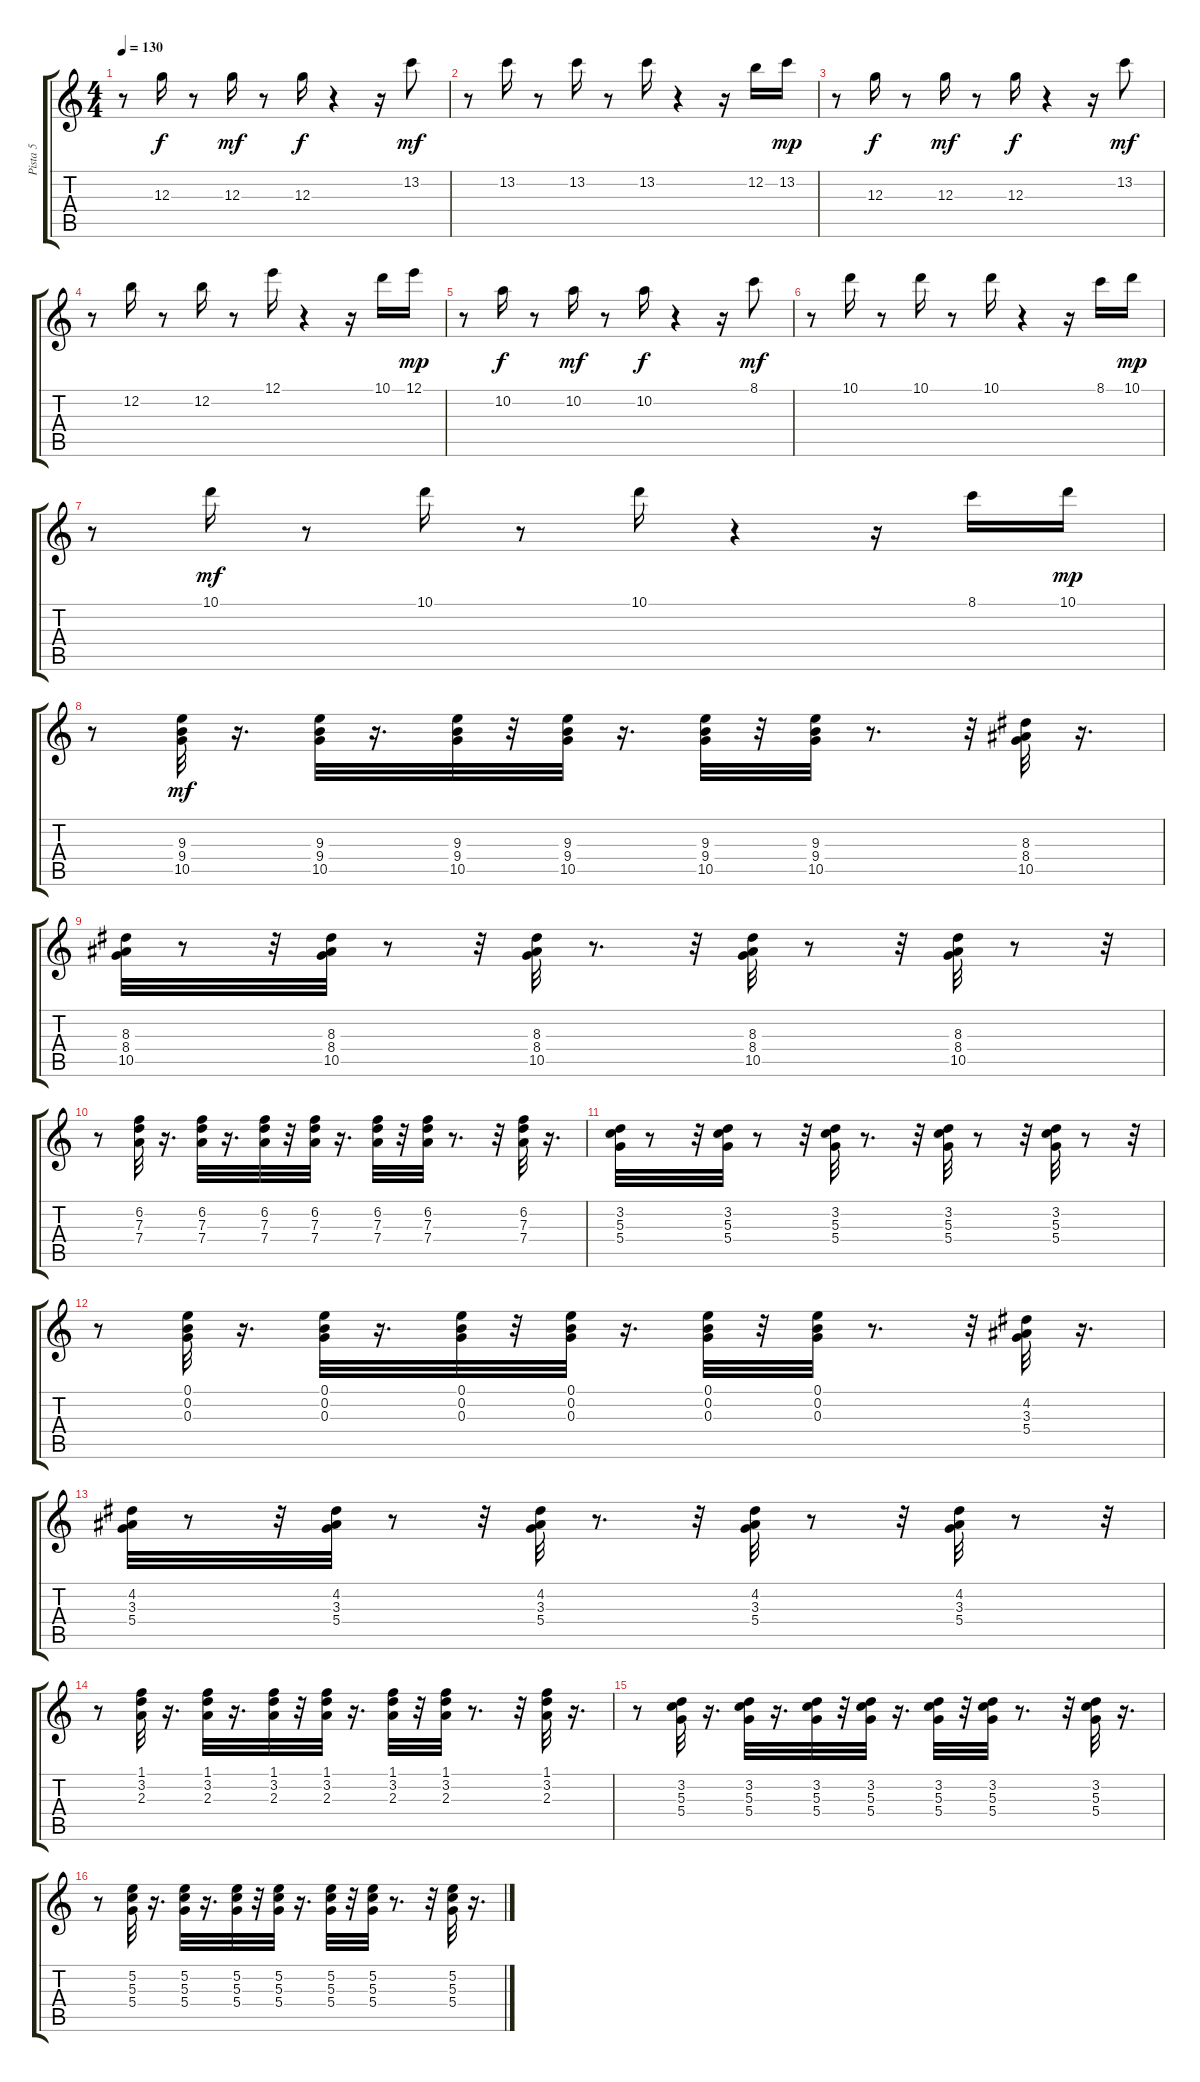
\track ("Pista 5" "Pista 5") {instrument electricguitarmuted}
\staff {score tabs}
\tuning (E4 B3 G3 D3 A2 E2) {hide}
\ts (4 4)
\tempo 130
\clef g2
\ks c
r.8{dy mp} 12.3.16{dy f} r.8 12.3.16{dy mf} r.8 12.3.16{dy f} r.4 r.16 13.2.8{dy mf} |
r.8 13.2.16 r.8 13.2.16 r.8 13.2.16 r.4 r.16 12.2.16 13.2.16{dy mp} |
r.8 12.3.16{dy f} r.8 12.3.16{dy mf} r.8 12.3.16{dy f} r.4 r.16 13.2.8{dy mf} |
r.8 12.2.16 r.8 12.2.16 r.8 12.1.16 r.4 r.16 10.1.16 12.1.16{dy mp} |
r.8 10.2.16{dy f} r.8 10.2.16{dy mf} r.8 10.2.16{dy f} r.4 r.16 8.1.8{dy mf} |
r.8 10.1.16 r.8 10.1.16 r.8 10.1.16 r.4 r.16 8.1.16 10.1.16{dy mp} |
r.8 10.1.16{dy mf} r.8 10.1.16 r.8 10.1.16 r.4 r.16 8.1.16 10.1.16{dy mp} |
r.8 (9.3 9.4 10.5).32{dy mf} r.16{d} (9.3 9.4 10.5).32 r.16{d} (9.3 9.4 10.5).32 r.32 (9.3 9.4 10.5).32 r.16{d} (9.3 9.4 10.5).32 r.32 (9.3 9.4 10.5).32 r.8{d} r.32 (8.3 8.4 10.5).32 r.16{d} |
(8.3 8.4 10.5).32 r.8 r.32 (8.3 8.4 10.5).32 r.8 r.32 (8.3 8.4 10.5).32 r.8{d} r.32 (8.3 8.4 10.5).32 r.8 r.32 (8.3 8.4 10.5).32 r.8 r.32 |
r.8 (6.2 7.3 7.4).32 r.16{d} (6.2 7.3 7.4).32 r.16{d} (6.2 7.3 7.4).32 r.32 (6.2 7.3 7.4).32 r.16{d} (6.2 7.3 7.4).32 r.32 (6.2 7.3 7.4).32 r.8{d} r.32 (6.2 7.3 7.4).32 r.16{d} |
(3.2 5.3 5.4).32 r.8 r.32 (3.2 5.3 5.4).32 r.8 r.32 (3.2 5.3 5.4).32 r.8{d} r.32 (3.2 5.3 5.4).32 r.8 r.32 (3.2 5.3 5.4).32 r.8 r.32 |
r.8 (0.1 0.2 0.3).32 r.16{d} (0.1 0.2 0.3).32 r.16{d} (0.1 0.2 0.3).32 r.32 (0.1 0.2 0.3).32 r.16{d} (0.1 0.2 0.3).32 r.32 (0.1 0.2 0.3).32 r.8{d} r.32 (4.2 3.3 5.4).32 r.16{d} |
(4.2 3.3 5.4).32 r.8 r.32 (4.2 3.3 5.4).32 r.8 r.32 (4.2 3.3 5.4).32 r.8{d} r.32 (4.2 3.3 5.4).32 r.8 r.32 (4.2 3.3 5.4).32 r.8 r.32 |
r.8 (1.1 3.2 2.3).32 r.16{d} (1.1 3.2 2.3).32 r.16{d} (1.1 3.2 2.3).32 r.32 (1.1 3.2 2.3).32 r.16{d} (1.1 3.2 2.3).32 r.32 (1.1 3.2 2.3).32 r.8{d} r.32 (1.1 3.2 2.3).32 r.16{d} |
r.8 (3.2 5.3 5.4).32 r.16{d} (3.2 5.3 5.4).32 r.16{d} (3.2 5.3 5.4).32 r.32 (3.2 5.3 5.4).32 r.16{d} (3.2 5.3 5.4).32 r.32 (3.2 5.3 5.4).32 r.8{d} r.32 (3.2 5.3 5.4).32 r.16{d} |
r.8 (5.2 5.3 5.4).32 r.16{d} (5.2 5.3 5.4).32 r.16{d} (5.2 5.3 5.4).32 r.32 (5.2 5.3 5.4).32 r.16{d} (5.2 5.3 5.4).32 r.32 (5.2 5.3 5.4).32 r.8{d} r.32 (5.2 5.3 5.4).32 r.16{d}
